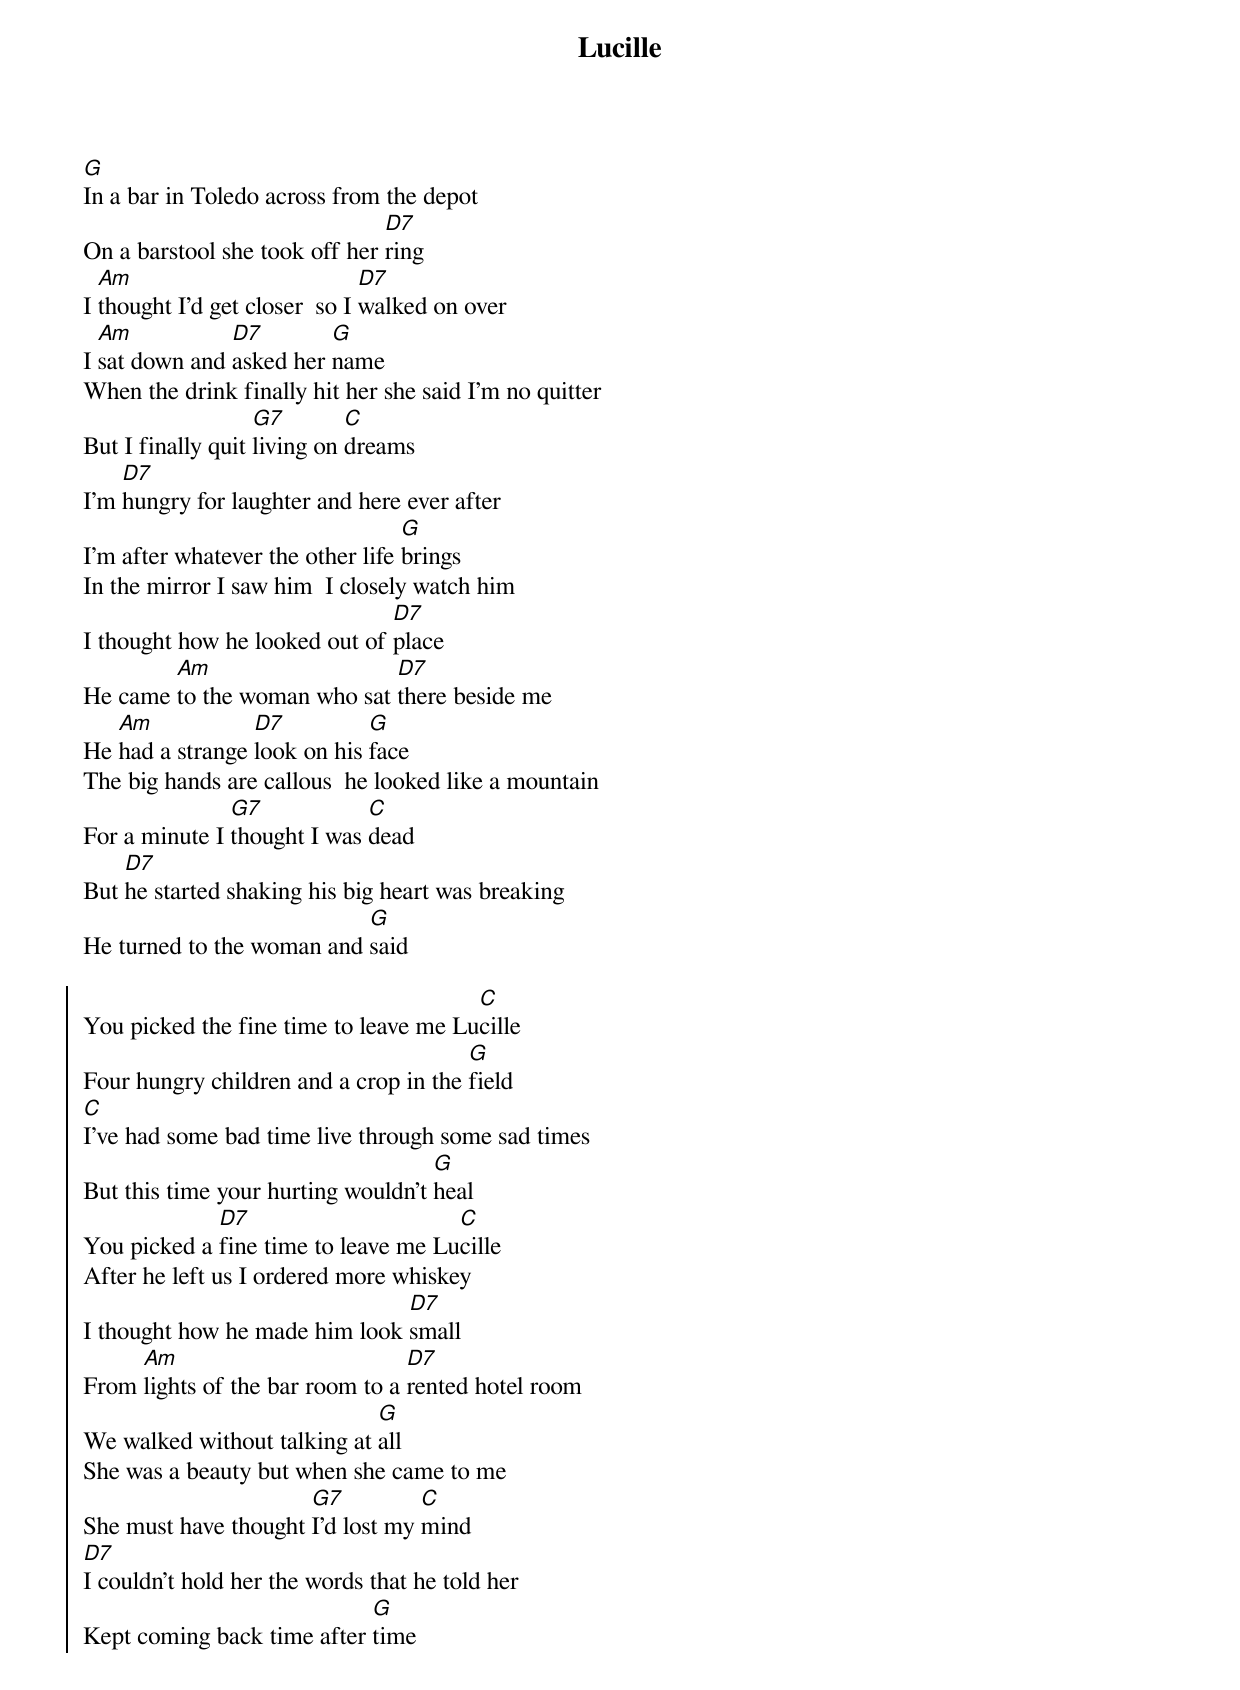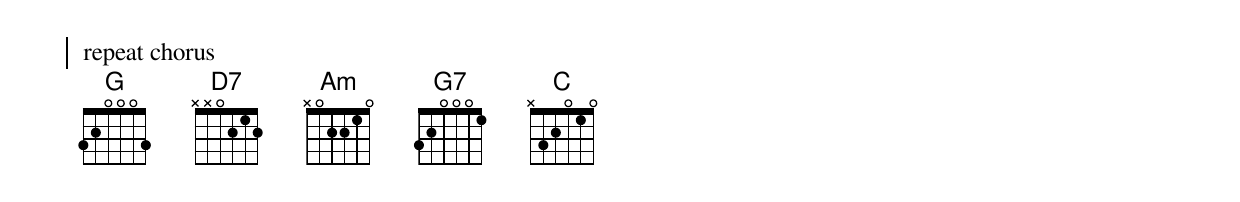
{title: Lucille}
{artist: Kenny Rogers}

{!Start_of_part}
[G]In a bar in Toledo across from the depot
On a barstool she took off her [D7]ring
I [Am]thought I’d get closer  so I [D7]walked on over
I [Am]sat down and [D7]asked her [G]name
When the drink finally hit her she said I’m no quitter
But I finally quit [G7]living on [C]dreams
I’m [D7]hungry for laughter and here ever after
I’m after whatever the other life [G]brings
In the mirror I saw him  I closely watch him
I thought how he looked out of [D7]place
He came [Am]to the woman who sat [D7]there beside me
He [Am]had a strange [D7]look on his [G]face
The big hands are callous  he looked like a mountain
For a minute I [G7]thought I was [C]dead
But [D7]he started shaking his big heart was breaking
He turned to the woman and [G]said
{!End_of_part}

{start_of_chorus}
You picked the fine time to leave me Lu[C]cille
Four hungry children and a crop in the [G]field
[C]I’ve had some bad time live through some sad times
But this time your hurting wouldn’t [G]heal
You picked a [D7]fine time to leave me Lu[C]cille
After he left us I ordered more whiskey
I thought how he made him look [D7]small
From [Am]lights of the bar room to a [D7]rented hotel room
We walked without talking at [G]all
She was a beauty but when she came to me
She must have thought [G7]I’d lost my [C]mind
[D7]I couldn’t hold her the words that he told her
Kept coming back time after [G]time
repeat chorus
{end_of_chorus}
